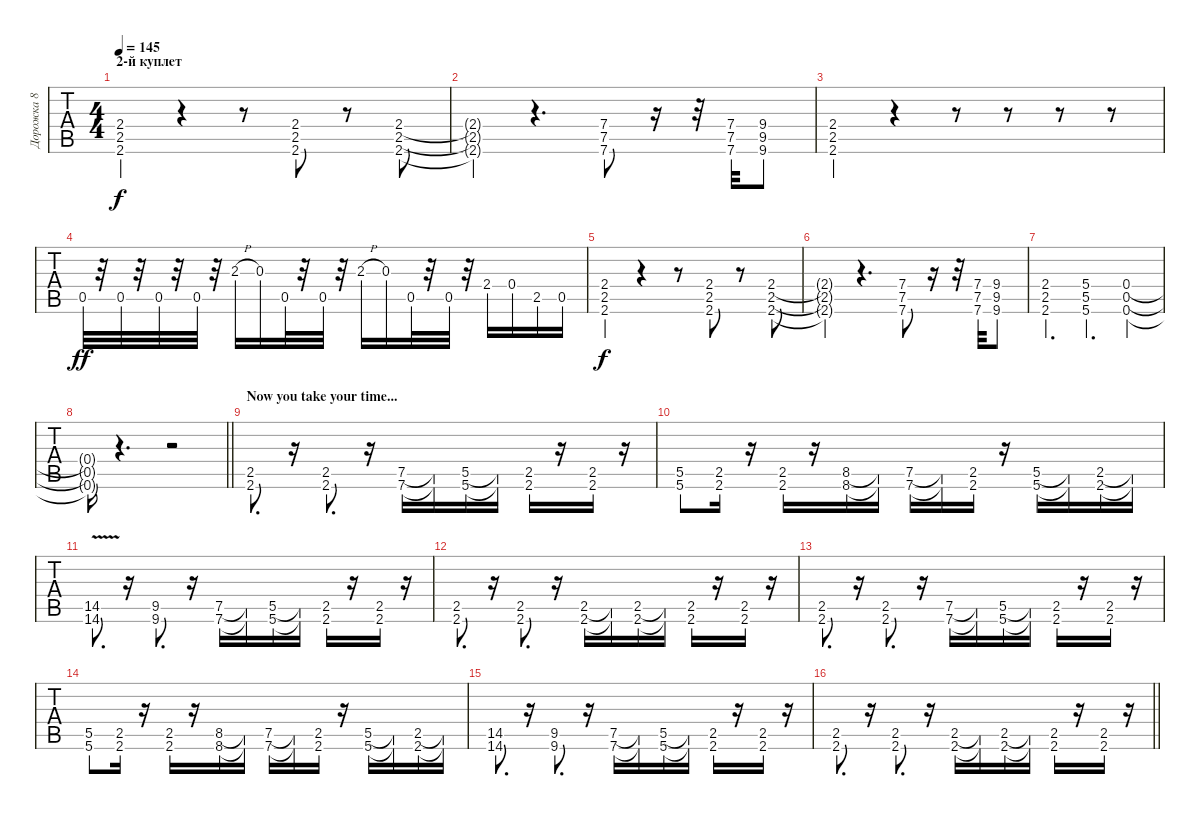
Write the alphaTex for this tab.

\track ("Дорожка 8" "Дорожка 8") {instrument distortionguitar}
\staff {tabs}
\tuning (D4 A3 F3 C3 G2 C2) {hide}
\ts (4 4)
\section ("" "2-й куплет")
\tempo 145
\clef g2
\ks c
(2.4 2.5 2.6).4{dy f} r.4 r.8 (2.4 2.5 2.6).8 r.8 (2.4 2.5 2.6).8 |
(2.4{t} 2.5{t} 2.6{t}).4 r.4{d} (7.4 7.5 7.6).8 r.16 r.32 (7.4 7.5 7.6).32 (9.4 9.5 9.6).8 |
(2.4 2.5 2.6).4 r.4 r.8 r.8 r.8 r.8 |
0.5.32{dy ff} r.32 0.5.32 r.32 0.5.32 r.32 0.5.32 r.32 2.3{h}.16 0.3.16 0.5.32 r.32 0.5.32 r.32 2.3{h}.16 0.3.16 0.5.32 r.32 0.5.32 r.32 2.4.16 0.4.16 2.5.16 0.5.16 |
(2.4 2.5 2.6).4{dy f} r.4 r.8 (2.4 2.5 2.6).8 r.8 (2.4 2.5 2.6).8 |
(2.4{t} 2.5{t} 2.6{t}).4 r.4{d} (7.4 7.5 7.6).8 r.16 r.32 (7.4 7.5 7.6).32 (9.4 9.5 9.6).8 |
(2.4 2.5 2.6).4{d} (5.4 5.5 5.6).4{d} (0.4 0.5 0.6).4 |
\barLineRight lightlight
(0.4{t} 0.5{t} 0.6{t}).16 r.4{d} r.2{instrument guitarharmonics} |
\section ("" "Now you take your time...")
(2.5 2.6).8{d instrument distortionguitar} r.16 (2.5 2.6).8{d} r.16 (7.5 7.6).16 (7.5{t} 7.6{t}).16 (5.5 5.6).16 (5.5{t} 5.6{t}).16 (2.5 2.6).16 r.16 (2.5 2.6).16 r.16 |
(5.5 5.6).8 (2.5 2.6).16 r.16 (2.5 2.6).16 r.16 (8.5 8.6).16 (8.5{t} 8.6{t}).16 (7.5 7.6).16 (7.5{t} 7.6{t}).16 (2.5 2.6).16 r.16 (5.5 5.6).16 (5.5{t} 5.6{t}).16 (2.5 2.6).16 (2.5{t} 2.6{t}).16 |
(14.5{v} 14.6).8{d} r.16 (9.5 9.6).8{d} r.16 (7.5 7.6).16 (7.5{t} 7.6{t}).16 (5.5 5.6).16 (5.5{t} 5.6{t}).16 (2.5 2.6).16 r.16 (2.5 2.6).16 r.16 |
(2.5 2.6).8{d} r.16 (2.5 2.6).8{d} r.16 (2.5 2.6).16 (2.5{t} 2.6{t}).16 (2.5 2.6).16 (2.5{t} 2.6{t}).16 (2.5 2.6).16 r.16 (2.5 2.6).16 r.16 |
(2.5 2.6).8{d} r.16 (2.5 2.6).8{d} r.16 (7.5 7.6).16 (7.5{t} 7.6{t}).16 (5.5 5.6).16 (5.5{t} 5.6{t}).16 (2.5 2.6).16 r.16 (2.5 2.6).16 r.16 |
(5.5 5.6).8 (2.5 2.6).16 r.16 (2.5 2.6).16 r.16 (8.5 8.6).16 (8.5{t} 8.6{t}).16 (7.5 7.6).16 (7.5{t} 7.6{t}).16 (2.5 2.6).16 r.16 (5.5 5.6).16 (5.5{t} 5.6{t}).16 (2.5 2.6).16 (2.5{t} 2.6{t}).16 |
(14.5 14.6).8{d} r.16 (9.5 9.6).8{d} r.16 (7.5 7.6).16 (7.5{t} 7.6{t}).16 (5.5 5.6).16 (5.5{t} 5.6{t}).16 (2.5 2.6).16 r.16 (2.5 2.6).16 r.16 |
\barLineRight lightlight
(2.5 2.6).8{d} r.16 (2.5 2.6).8{d} r.16 (2.5 2.6).16 (2.5{t} 2.6{t}).16 (2.5 2.6).16 (2.5{t} 2.6{t}).16 (2.5 2.6).16 r.16 (2.5 2.6).16 r.16
